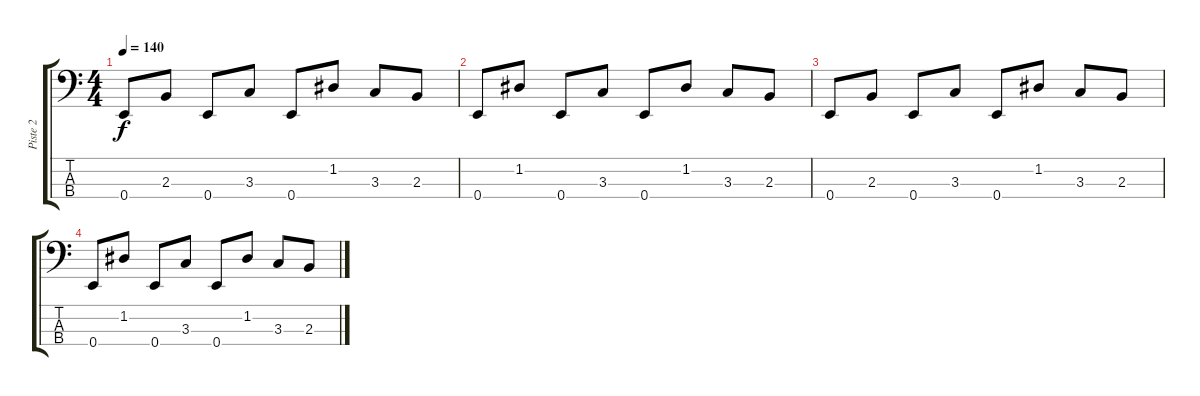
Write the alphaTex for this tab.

\track ("Piste 2" "Piste 2") {instrument electricbassfinger}
\staff {score tabs}
\tuning (G2 D2 A1 E1) {hide}
\ts (4 4)
\tempo 140
\clef f4
\ks c
0.4.8{dy f} 2.3.8 0.4.8 3.3.8 0.4.8 1.2.8 3.3.8 2.3.8 |
0.4.8 1.2.8 0.4.8 3.3.8 0.4.8 1.2.8 3.3.8 2.3.8 |
0.4.8 2.3.8 0.4.8 3.3.8 0.4.8 1.2.8 3.3.8 2.3.8 |
0.4.8 1.2.8 0.4.8 3.3.8 0.4.8 1.2.8 3.3.8 2.3.8
